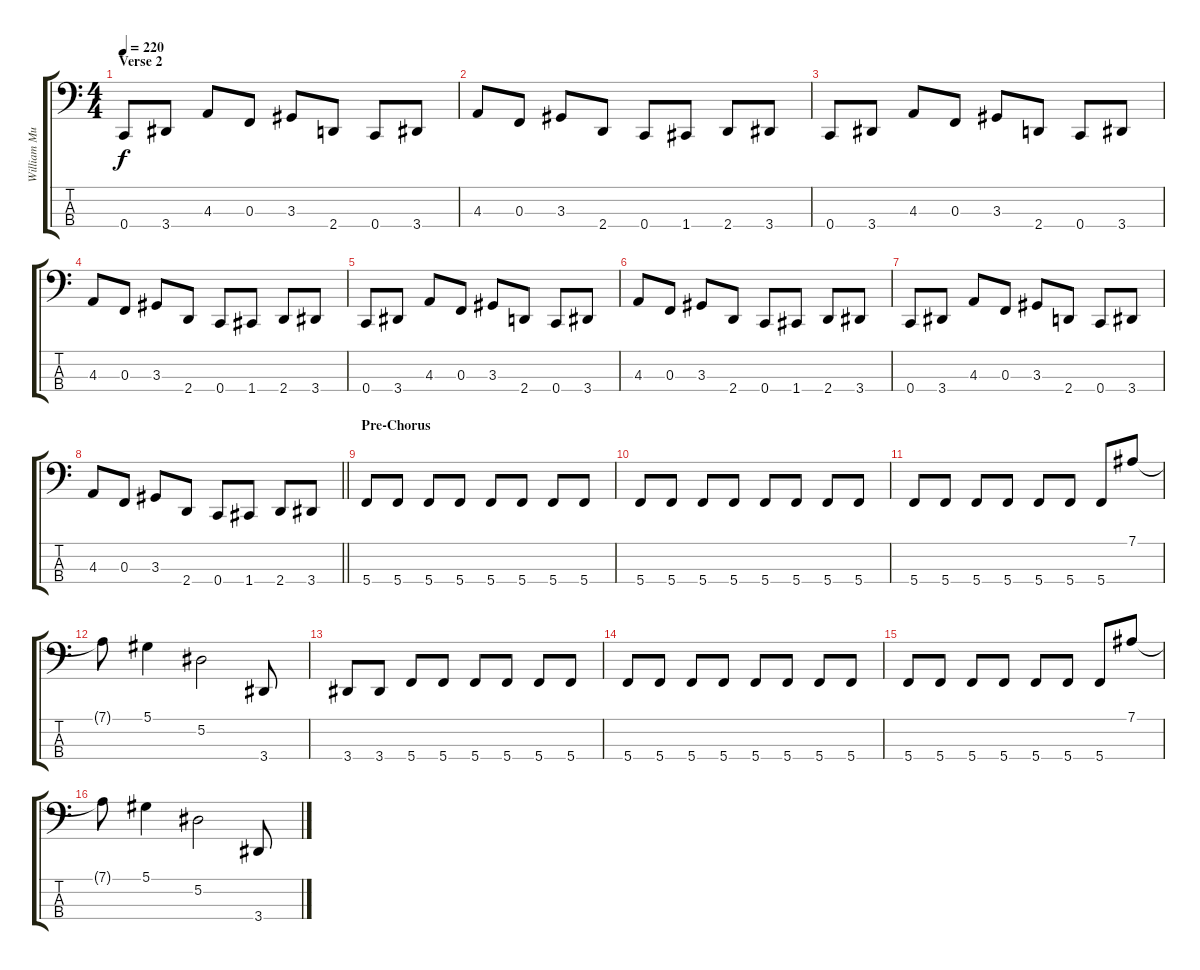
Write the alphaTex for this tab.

\track ("William Murderface (Bass)" "William Mu") {instrument electricbassfinger}
\staff {score tabs}
\tuning (Eb2 Bb1 F1 C1) {hide}
\ts (4 4)
\section ("" "Verse 2")
\tempo 220
\clef f4
\ks c
0.4.8{dy f} 3.4.8 4.3.8 0.3.8 3.3.8 2.4.8 0.4.8 3.4.8 |
4.3.8 0.3.8 3.3.8 2.4.8 0.4.8 1.4.8 2.4.8 3.4.8 |
0.4.8 3.4.8 4.3.8 0.3.8 3.3.8 2.4.8 0.4.8 3.4.8 |
4.3.8 0.3.8 3.3.8 2.4.8 0.4.8 1.4.8 2.4.8 3.4.8 |
0.4.8 3.4.8 4.3.8 0.3.8 3.3.8 2.4.8 0.4.8 3.4.8 |
4.3.8 0.3.8 3.3.8 2.4.8 0.4.8 1.4.8 2.4.8 3.4.8 |
0.4.8 3.4.8 4.3.8 0.3.8 3.3.8 2.4.8 0.4.8 3.4.8 |
\barLineRight lightlight
4.3.8 0.3.8 3.3.8 2.4.8 0.4.8 1.4.8 2.4.8 3.4.8 |
\section ("" "Pre-Chorus")
5.4.8 5.4.8 5.4.8 5.4.8 5.4.8 5.4.8 5.4.8 5.4.8 |
5.4.8 5.4.8 5.4.8 5.4.8 5.4.8 5.4.8 5.4.8 5.4.8 |
5.4.8 5.4.8 5.4.8 5.4.8 5.4.8 5.4.8 5.4.8 7.1.8 |
7.1{t}.8 5.1.4 5.2.2 3.4.8 |
3.4.8 3.4.8 5.4.8 5.4.8 5.4.8 5.4.8 5.4.8 5.4.8 |
5.4.8 5.4.8 5.4.8 5.4.8 5.4.8 5.4.8 5.4.8 5.4.8 |
5.4.8 5.4.8 5.4.8 5.4.8 5.4.8 5.4.8 5.4.8 7.1.8 |
7.1{t}.8 5.1.4 5.2.2 3.4.8
